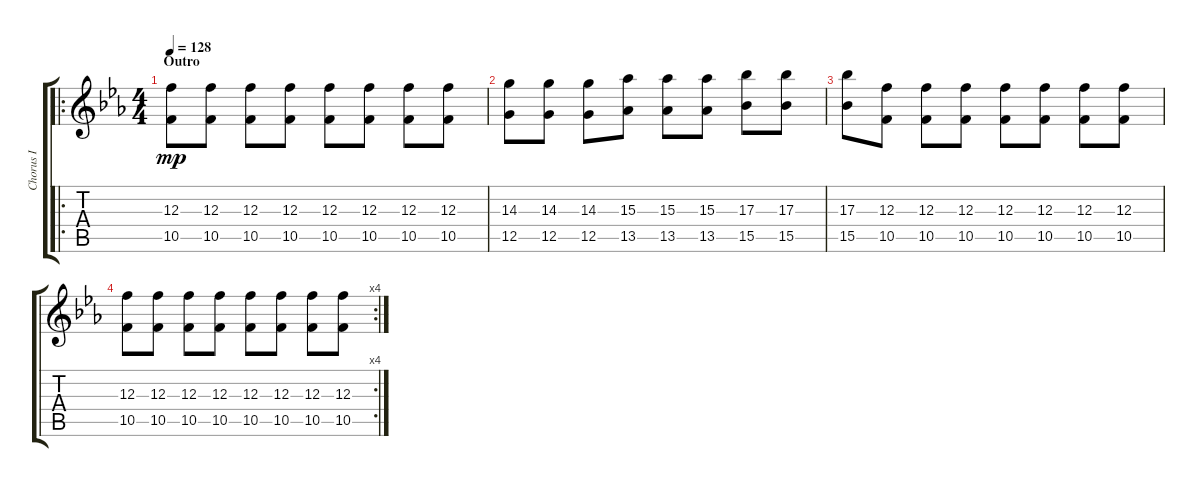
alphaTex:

\track ("Chorus I" "Chorus I") {instrument distortionguitar}
\staff {score tabs}
\tuning (D4 A3 F3 C3 G2 C2) {hide}
\ro
\ts (4 4)
\section ("" "Outro")
\tempo 128
\clef g2
\ks cminor
(12.3 10.5).8{dy mp} (12.3 10.5).8 (12.3 10.5).8 (12.3 10.5).8 (12.3 10.5).8 (12.3 10.5).8 (12.3 10.5).8 (12.3 10.5).8 |
(14.3 12.5).8 (14.3 12.5).8 (14.3 12.5).8 (15.3 13.5).8 (15.3 13.5).8 (15.3 13.5).8 (17.3 15.5).8 (17.3 15.5).8 |
(17.3 15.5).8 (12.3 10.5).8 (12.3 10.5).8 (12.3 10.5).8 (12.3 10.5).8 (12.3 10.5).8 (12.3 10.5).8 (12.3 10.5).8 |
\rc 4
(12.3 10.5).8 (12.3 10.5).8 (12.3 10.5).8 (12.3 10.5).8 (12.3 10.5).8 (12.3 10.5).8 (12.3 10.5).8 (12.3 10.5).8
